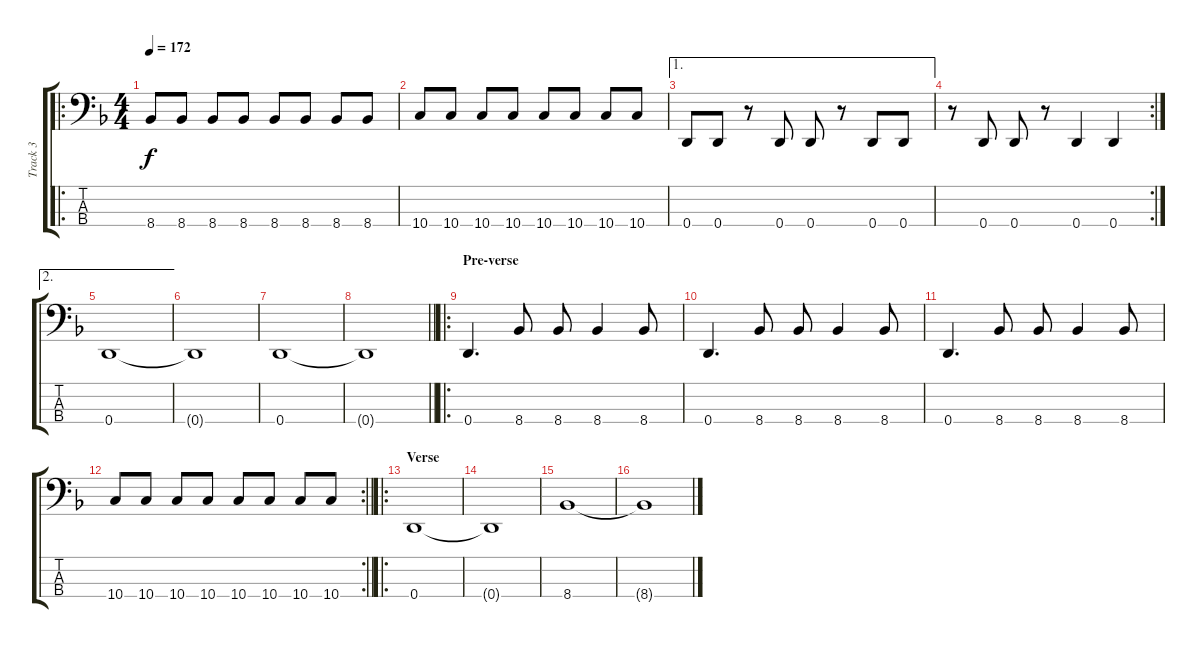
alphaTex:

\track ("Track 3" "Track 3") {instrument electricbassfinger}
\staff {score tabs}
\tuning (G2 D2 A1 D1) {hide}
\ro
\ts (4 4)
\tempo 172
\clef f4
\ks f
8.4.8{dy f} 8.4.8 8.4.8 8.4.8 8.4.8 8.4.8 8.4.8 8.4.8 |
10.4.8 10.4.8 10.4.8 10.4.8 10.4.8 10.4.8 10.4.8 10.4.8 |
\ae 1
0.4.8 0.4.8 r.8 0.4.8 0.4.8 r.8 0.4.8 0.4.8 |
\rc 2
r.8 0.4.8 0.4.8 r.8 0.4.4 0.4.4 |
\ae 2
0.4.1 |
0.4{t}.1 |
0.4.1 |
\barLineRight lightlight
0.4{t}.1 |
\ro
\section ("" "Pre-verse")
0.4.4{d} 8.4.8 8.4.8 8.4.4 8.4.8 |
0.4.4{d} 8.4.8 8.4.8 8.4.4 8.4.8 |
0.4.4{d} 8.4.8 8.4.8 8.4.4 8.4.8 |
\rc 2
\barLineRight lightlight
10.4.8 10.4.8 10.4.8 10.4.8 10.4.8 10.4.8 10.4.8 10.4.8 |
\ro
\section ("" "Verse")
0.4.1 |
0.4{t}.1 |
8.4.1 |
8.4{t}.1
